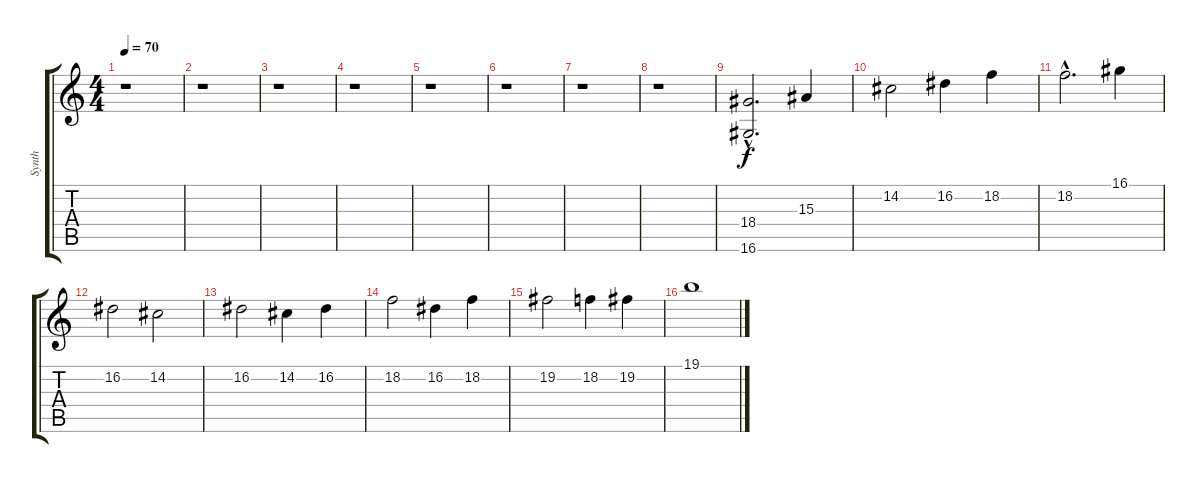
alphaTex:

\track ("Synth" "Synth") {instrument bassoon}
\staff {score tabs}
\tuning (E4 B3 G3 D3 A2 E2) {hide}
\ts (4 4)
\tempo 70
\clef g2
\ks c
r.1{dy f} |
r.1 |
r.1 |
r.1 |
r.1 |
r.1 |
r.1 |
r.1 |
(18.4{hac} 16.6{hac}).2{d} 15.3.4 |
14.2.2 16.2.4 18.2.4 |
18.2{hac}.2{d} 16.1.4 |
16.2.2 14.2.2 |
16.2.2 14.2.4 16.2.4 |
18.2.2 16.2.4 18.2.4 |
19.2.2 18.2.4 19.2.4 |
19.1.1
